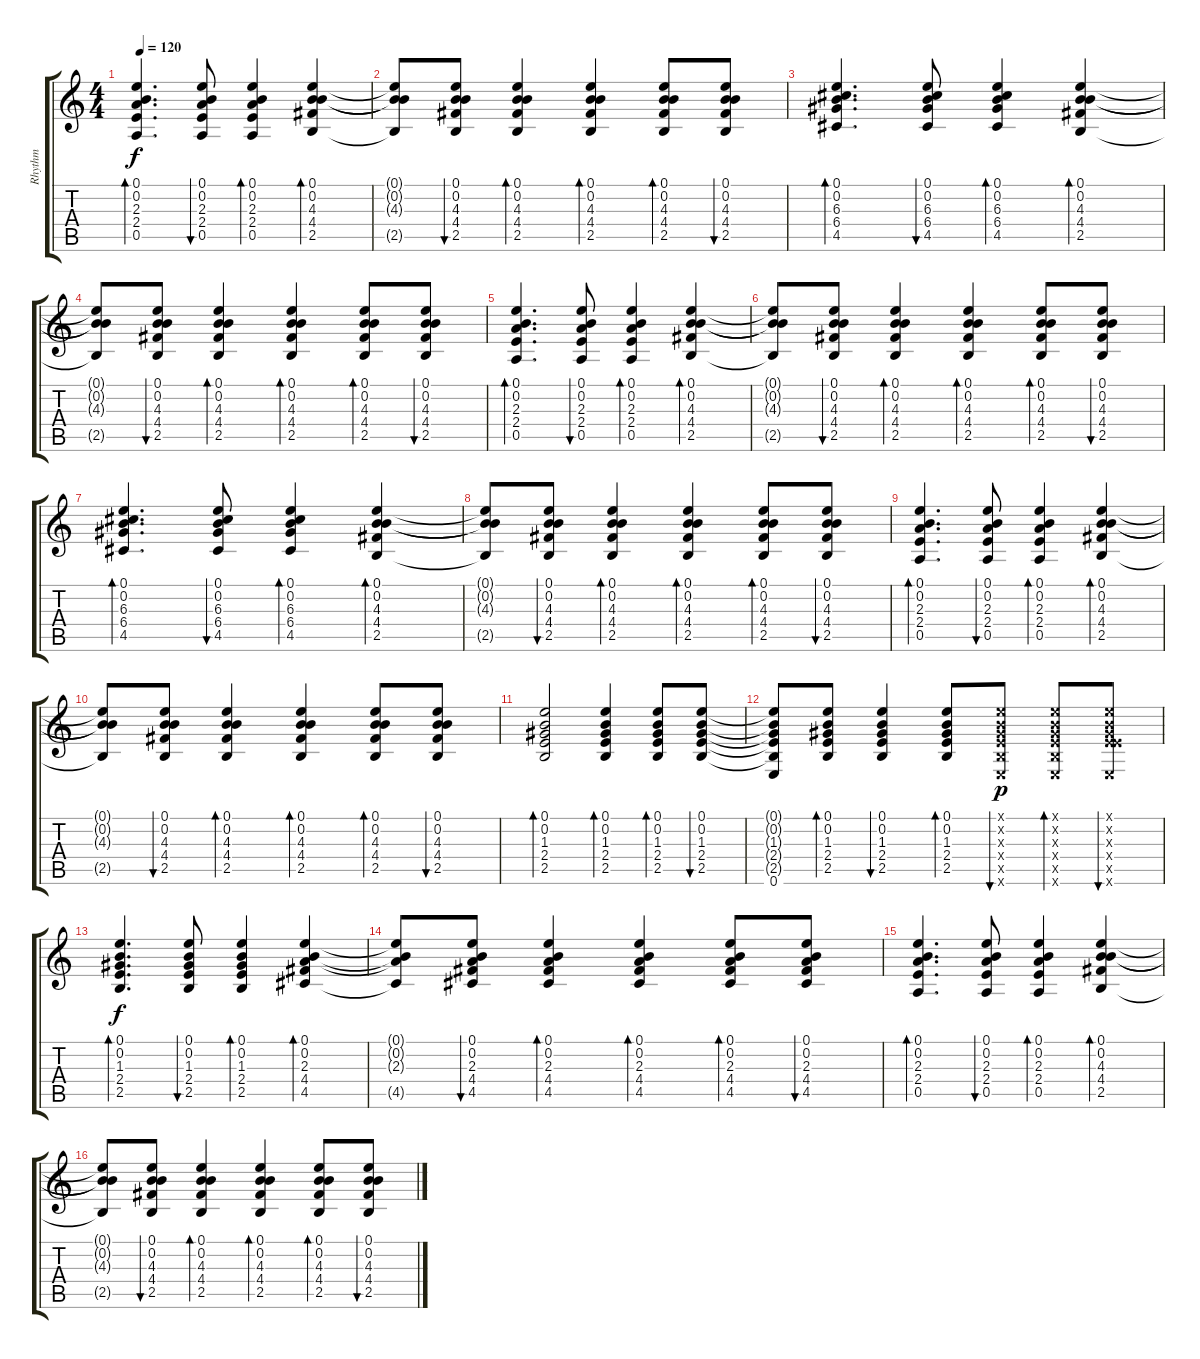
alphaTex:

\track ("Rhythm" "Rhythm") {instrument acousticguitarsteel}
\staff {score tabs}
\tuning (E4 B3 G3 D3 A2 E2) {hide}
\ts (4 4)
\tempo 120
\clef g2
\ks c
(0.1 0.2 2.3 2.4 0.5).4{d bd 60 dy f} (0.1 0.2 2.3 2.4 0.5).8{bu 60} (0.1 0.2 2.3 2.4 0.5).4{bd 60} (0.1 0.2 4.3 4.4 2.5).4{bd 60} |
(0.1{t} 0.2{t} 4.3{t} 2.5{t}).8 (0.1 0.2 4.3 4.4 2.5).8{bu 60} (0.1 0.2 4.3 4.4 2.5).4{bd 60} (0.1 0.2 4.3 4.4 2.5).4{bd 60} (0.1 0.2 4.3 4.4 2.5).8{bd 60} (0.1 0.2 4.3 4.4 2.5).8{bu 60} |
(0.1 0.2 6.3 6.4 4.5).4{d bd 60} (0.1 0.2 6.3 6.4 4.5).8{bu 60} (0.1 0.2 6.3 6.4 4.5).4{bd 60} (0.1 0.2 4.3 4.4 2.5).4{bd 60} |
(0.1{t} 0.2{t} 4.3{t} 2.5{t}).8 (0.1 0.2 4.3 4.4 2.5).8{bu 60} (0.1 0.2 4.3 4.4 2.5).4{bd 60} (0.1 0.2 4.3 4.4 2.5).4{bd 60} (0.1 0.2 4.3 4.4 2.5).8{bd 60} (0.1 0.2 4.3 4.4 2.5).8{bu 60} |
(0.1 0.2 2.3 2.4 0.5).4{d bd 60} (0.1 0.2 2.3 2.4 0.5).8{bu 60} (0.1 0.2 2.3 2.4 0.5).4{bd 60} (0.1 0.2 4.3 4.4 2.5).4{bd 60} |
(0.1{t} 0.2{t} 4.3{t} 2.5{t}).8 (0.1 0.2 4.3 4.4 2.5).8{bu 60} (0.1 0.2 4.3 4.4 2.5).4{bd 60} (0.1 0.2 4.3 4.4 2.5).4{bd 60} (0.1 0.2 4.3 4.4 2.5).8{bd 60} (0.1 0.2 4.3 4.4 2.5).8{bu 60} |
(0.1 0.2 6.3 6.4 4.5).4{d bd 60} (0.1 0.2 6.3 6.4 4.5).8{bu 60} (0.1 0.2 6.3 6.4 4.5).4{bd 60} (0.1 0.2 4.3 4.4 2.5).4{bd 60} |
(0.1{t} 0.2{t} 4.3{t} 2.5{t}).8 (0.1 0.2 4.3 4.4 2.5).8{bu 60} (0.1 0.2 4.3 4.4 2.5).4{bd 60} (0.1 0.2 4.3 4.4 2.5).4{bd 60} (0.1 0.2 4.3 4.4 2.5).8{bd 60} (0.1 0.2 4.3 4.4 2.5).8{bu 60} |
(0.1 0.2 2.3 2.4 0.5).4{d bd 60} (0.1 0.2 2.3 2.4 0.5).8{bu 60} (0.1 0.2 2.3 2.4 0.5).4{bd 60} (0.1 0.2 4.3 4.4 2.5).4{bd 60} |
(0.1{t} 0.2{t} 4.3{t} 2.5{t}).8 (0.1 0.2 4.3 4.4 2.5).8{bu 60} (0.1 0.2 4.3 4.4 2.5).4{bd 60} (0.1 0.2 4.3 4.4 2.5).4{bd 60} (0.1 0.2 4.3 4.4 2.5).8{bd 60} (0.1 0.2 4.3 4.4 2.5).8{bu 60} |
(0.1 0.2 1.3 2.4 2.5).2{bd 60} (0.1 0.2 1.3 2.4 2.5).4{bd 60} (0.1 0.2 1.3 2.4 2.5).8{bd 60} (0.1 0.2 1.3 2.4 2.5).8{bu 60} |
(0.1{t} 0.2{t} 1.3{t} 2.4{t} 2.5{t} 0.6).8 (0.1 0.2 1.3 2.4 2.5).8{bd 60} (0.1 0.2 1.3 2.4 2.5).4{bu 60} (0.1 0.2 1.3 2.4 2.5).8{bd 60} (0.1{x} 0.2{x} 1.3{x} 2.4{x} 2.5{x} 0.6{x}).8{bu 60 dy p} (0.1{x} 0.2{x} 1.3{x} 2.4{x} 2.5{x} 0.6{x}).8{bd 60} (0.1{x} 0.2{x} 1.3{x} 2.4{x} 7.5{x} 0.6{x}).8{bu 60} |
(0.1 0.2 1.3 2.4 2.5).4{d bd 60 dy f} (0.1 0.2 1.3 2.4 2.5).8{bu 60} (0.1 0.2 1.3 2.4 2.5).4{bd 60} (0.1 0.2 2.3 4.4 4.5).4{bd 60} |
(0.1{t} 0.2{t} 2.3{t} 4.5{t}).8 (0.1 0.2 2.3 4.4 4.5).8{bu 60} (0.1 0.2 2.3 4.4 4.5).4{bd 60} (0.1 0.2 2.3 4.4 4.5).4{bd 60} (0.1 0.2 2.3 4.4 4.5).8{bd 60} (0.1 0.2 2.3 4.4 4.5).8{bu 60} |
(0.1 0.2 2.3 2.4 0.5).4{d bd 60} (0.1 0.2 2.3 2.4 0.5).8{bu 60} (0.1 0.2 2.3 2.4 0.5).4{bd 60} (0.1 0.2 4.3 4.4 2.5).4{bd 60} |
(0.1{t} 0.2{t} 4.3{t} 2.5{t}).8 (0.1 0.2 4.3 4.4 2.5).8{bu 60} (0.1 0.2 4.3 4.4 2.5).4{bd 60} (0.1 0.2 4.3 4.4 2.5).4{bd 60} (0.1 0.2 4.3 4.4 2.5).8{bd 60} (0.1 0.2 4.3 4.4 2.5).8{bu 60}
